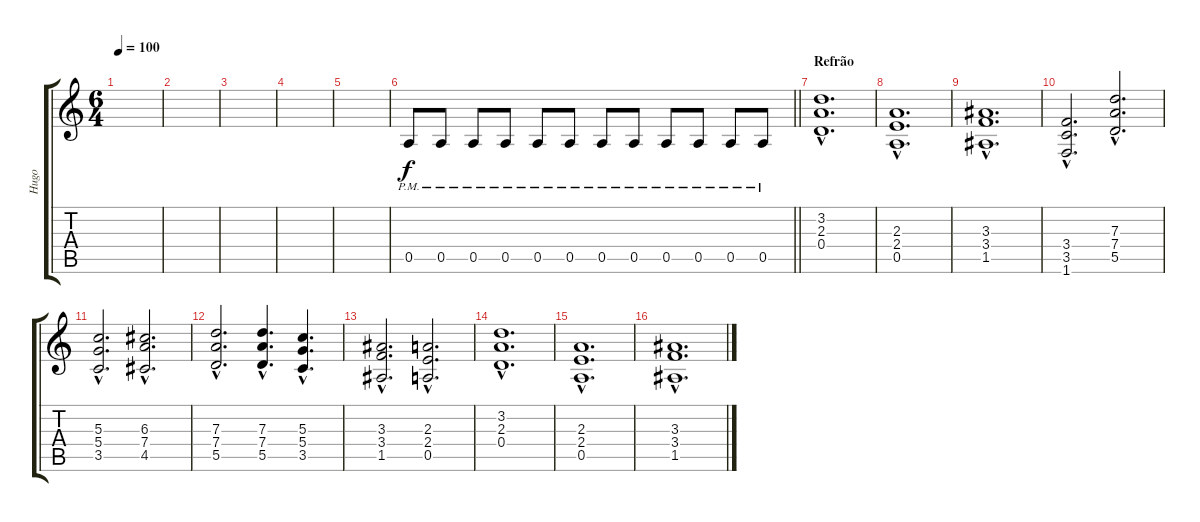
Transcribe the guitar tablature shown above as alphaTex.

\track ("Hugo" "Hugo") {instrument distortionguitar}
\staff {score tabs}
\tuning (E4 B3 G3 D3 A2 E2) {hide}
\ts (6 4)
\tempo 100
\clef g2
\ks c
|
|
|
|
|
\barLineRight lightlight
0.5{pm}.8 0.5{pm}.8 0.5{pm}.8 0.5{pm}.8 0.5{pm}.8 0.5{pm}.8 0.5{pm}.8 0.5{pm}.8 0.5{pm}.8 0.5{pm}.8 0.5{pm}.8 0.5{pm}.8 |
\section ("" "Refrão")
(3.2{hac} 2.3{hac} 0.4{hac}).1{d} |
(2.3{hac} 2.4{hac} 0.5{hac}).1{d} |
(3.3{hac} 3.4{hac} 1.5{hac}).1{d} |
(3.4{hac} 3.5{hac} 1.6{hac}).2{d} (7.3{hac} 7.4{hac} 5.5{hac}).2{d} |
(5.3{hac} 5.4{hac} 3.5{hac}).2{d} (6.3{hac} 7.4{hac} 4.5{hac}).2{d} |
(7.3{hac} 7.4{hac} 5.5{hac}).2{d} (7.3{hac} 7.4{hac} 5.5{hac}).4{d} (5.3{hac} 5.4{hac} 3.5{hac}).4{d} |
(3.3{hac} 3.4{hac} 1.5{hac}).2{d} (2.3{hac} 2.4{hac} 0.5{hac}).2{d} |
(3.2{hac} 2.3{hac} 0.4{hac}).1{d} |
(2.3{hac} 2.4{hac} 0.5{hac}).1{d} |
(3.3{hac} 3.4{hac} 1.5{hac}).1{d}
